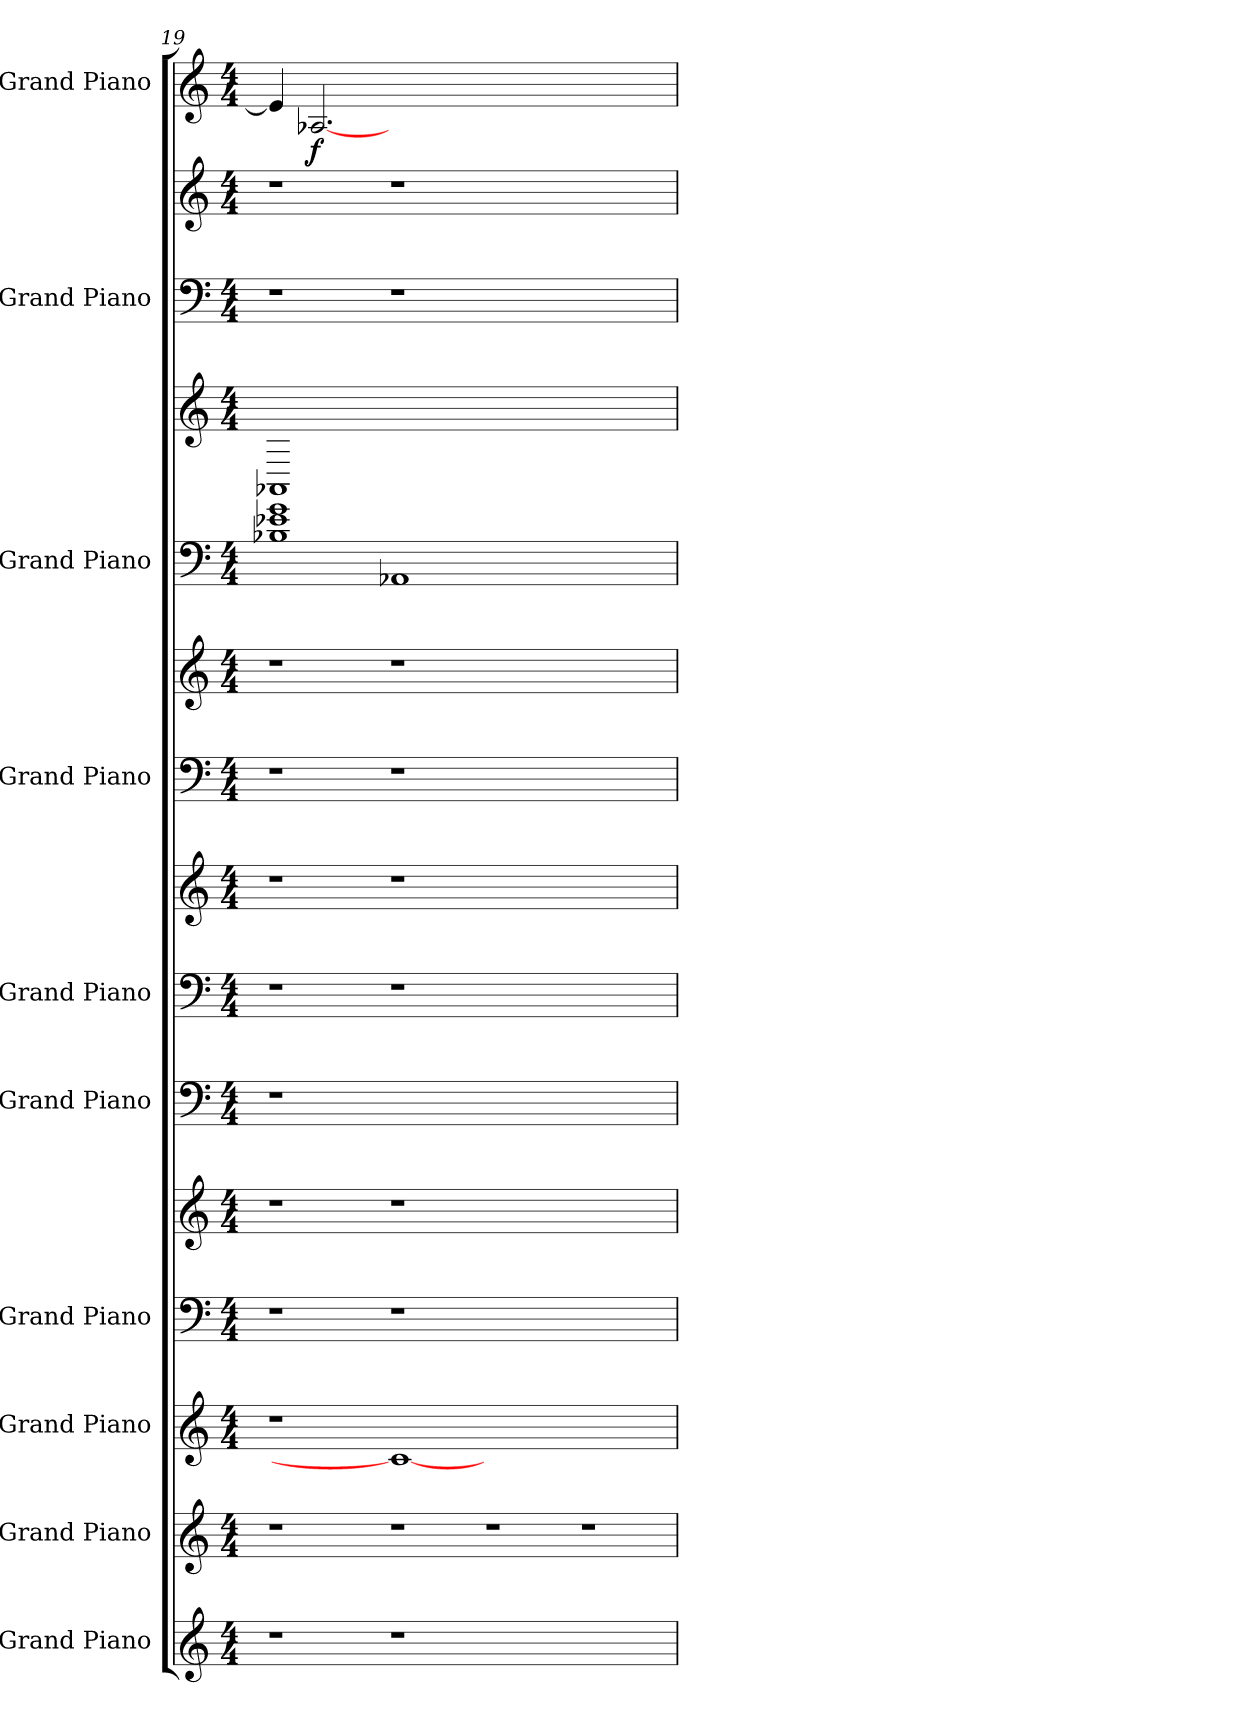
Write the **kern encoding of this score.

**kern	**kern	**kern	**kern	**kern	**kern	**kern	**kern	**kern	**kern	**kern	**kern	**kern	**kern	**kern	**dynam
*part10	*part9	*part8	*part7	*part7	*part6	*part5	*part5	*part4	*part4	*part3	*part3	*part2	*part2	*part1	*part1
*staff15	*staff14	*staff13	*staff12	*staff11	*staff10	*staff9	*staff8	*staff7	*staff6	*staff5	*staff4	*staff3	*staff2	*staff1	*staff1
*I"Grand Piano	*I"Grand Piano	*I"Grand Piano	*I"Grand Piano	*	*I"Grand Piano	*I"Grand Piano	*	*I"Grand Piano	*	*I"Grand Piano	*	*I"Grand Piano	*	*I"Grand Piano	*
*clefG2	*clefG2	*clefG2	*clefF4	*clefG2	*clefF4	*clefF4	*clefG2	*clefF4	*clefG2	*clefF4	*clefG2	*clefF4	*clefG2	*clefG2	*
*k[]	*k[]	*k[]	*k[]	*k[]	*k[]	*k[]	*k[]	*k[]	*k[]	*k[]	*k[]	*k[]	*k[]	*k[]	*
*C:	*C:	*C:	*C:	*C:	*C:	*C:	*C:	*C:	*C:	*C:	*C:	*C:	*C:	*C:	*
*M4/4	*M4/4	*M4/4	*M4/4	*M4/4	*M4/4	*M4/4	*M4/4	*M4/4	*M4/4	*M4/4	*M4/4	*M4/4	*M4/4	*M4/4	*
=19	=19	=19	=19	=19	=19	=19	=19	=19	=19	=19	=19	=19	=19	=19	=19
1r	1r	1r	1r	1r	1r	1r	1r	1r	1r	1B-X 1e-X 1g	1AA-X	1r	1r	4e-]	.
!	!	!	!	!	!	!	!	!	!	!	!	!	!	!	!LO:DY:b
.	.	.	.	.	.	.	.	.	.	.	.	.	.	[2.A-X	f
1r	1r	1c_	1r	1r	0.ryy	1r	1r	1r	1r	1AA-X	0.ryy	1r	1r	0.ryy	.
0ryy	1r	0ryy	0ryy	0ryy	.	0ryy	0ryy	0ryy	0ryy	0ryy	.	0ryy	0ryy	.	.
.	1r	.	.	.	.	.	.	.	.	.	.	.	.	.	.
=	=	=	=	=	=	=	=	=	=	=	=	=	=	=	=
*-	*-	*-	*-	*-	*-	*-	*-	*-	*-	*-	*-	*-	*-	*-	*-
